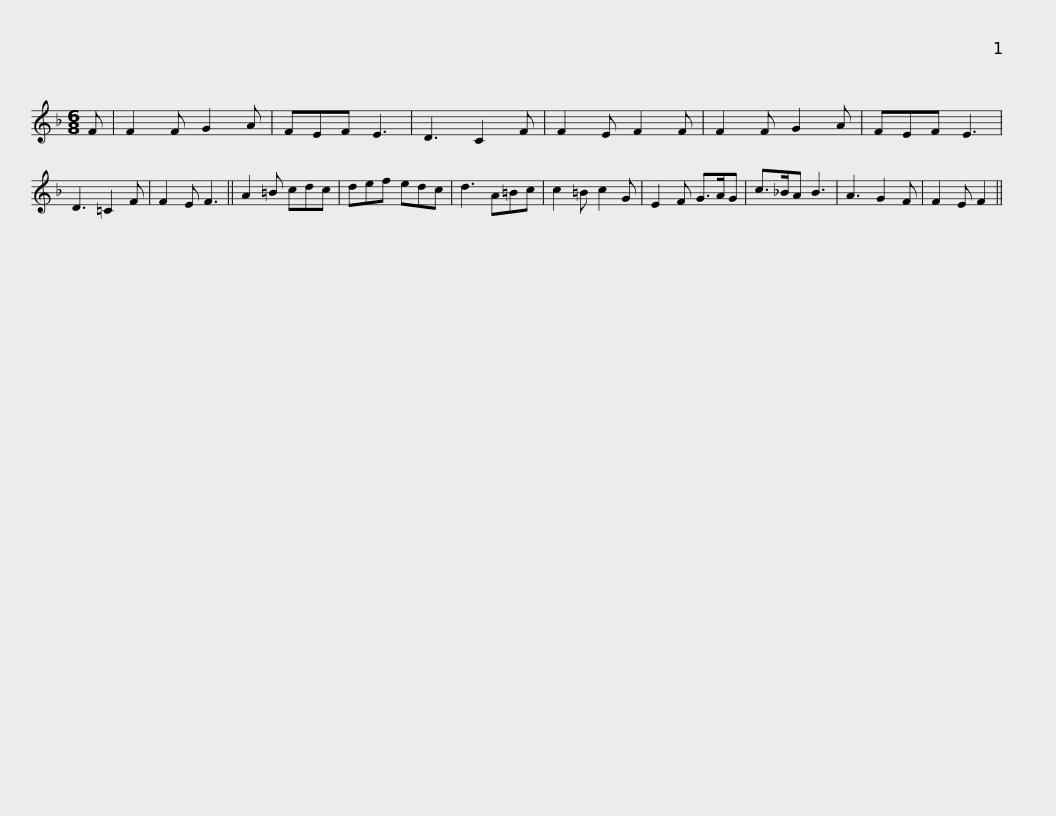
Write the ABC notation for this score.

X:1
L:1/8
M:6/8
I:linebreak $
K:F
V:1 treble
V:1
 F | F2 F G2 A | FEF E3 | D3 C2 F | F2 E F2 F | %5
 F2 F G2 A | FEF E3 | D3 =C2 F | F2 E F3 ||$ A2 =B cdc | %10
 def edc | d3 A=Bc | c2 =B c2 G | E2 F G>AG | c>_BA B3 | %15
 A3 G2 F | F2 E F2 || %17
